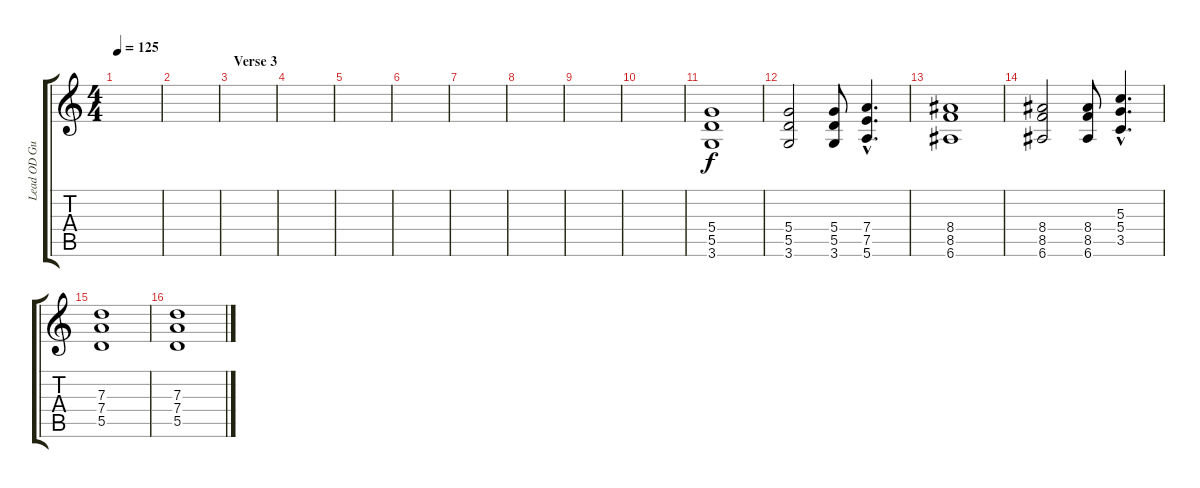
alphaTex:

\track ("Lead OD Guitar" "Lead OD Gu") {instrument overdrivenguitar}
\staff {score tabs}
\tuning (E4 B3 G3 D3 A2 E2) {hide}
\ts (4 4)
\tempo 125
\clef g2
\ks c
|
|
\section ("" "Verse 3")
|
|
|
|
|
|
|
|
(5.4 5.5 3.6).1 |
(5.4 5.5 3.6).2 (5.4 5.5 3.6).8 (7.4{hac} 7.5{hac} 5.6{hac}).4{d} |
(8.4 8.5 6.6).1 |
(8.4 8.5 6.6).2 (8.4 8.5 6.6).8 (5.3{hac} 5.4{hac} 3.5{hac}).4{d} |
(7.3 7.4 5.5).1 |
(7.3 7.4 5.5).1
